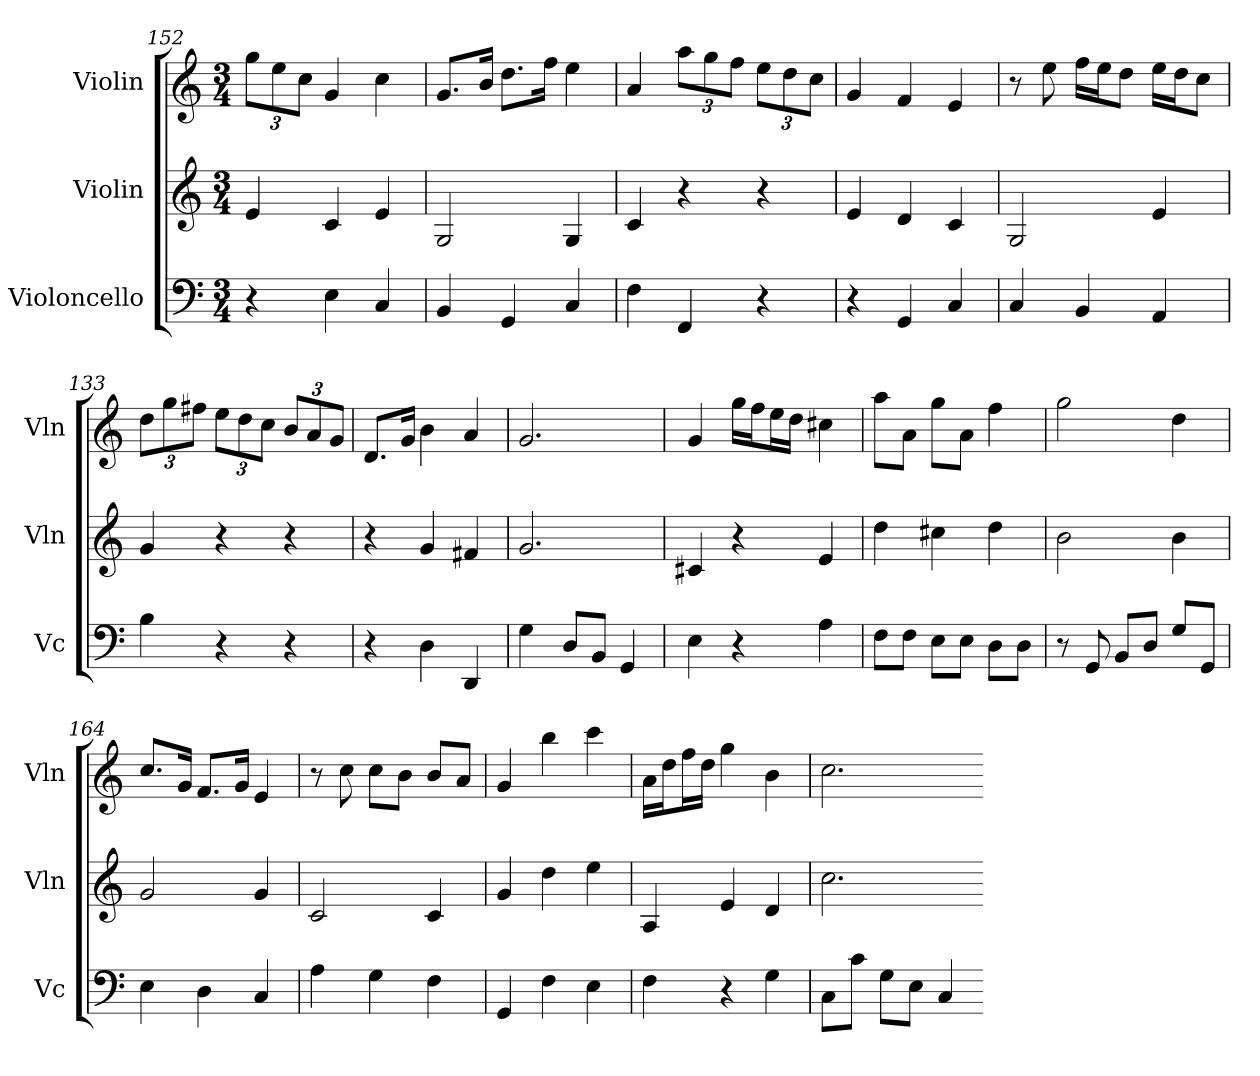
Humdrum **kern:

**kern	**kern	**kern
*part3	*part2	*part1
*staff3	*staff2	*staff1
*I"Violoncello	*I"Violin	*I"Violin
*I'Vc	*I'Vln	*I'Vln
*k[]	*k[]	*k[]
*M3/4	*M3/4	*M3/4
*MM120	*MM120	*MM120
=152	=152	=152
4r	4e	12ggL
.	.	12ee
.	.	12ccJ
4E	4c	4g
4C	4e	4cc
=60	=60	=60
4BB	2G	8.gL
.	.	16bJk
4GG	.	8.ddL
.	.	16ffJk
4C	4G	4ee
=158	=158	=158
4F	4c	4a
4FF	4r	12aaL
.	.	12gg
.	.	12ffJ
4r	4r	12eeL
.	.	12dd
.	.	12ccJ
=61	=61	=61
4r	4e	4g
4GG	4d	4f
4C	4c	4e
=154	=154	=154
4C	2G	8r
.	.	8ee
4BB	.	16ffLL
.	.	16eeJ
.	.	8ddJ
4AA	4e	16eeLL
.	.	16ddJ
.	.	8ccJ
=133	=133	=133
4B	4g	12ddL
.	.	12gg
.	.	12ff#XJ
4r	4r	12eeL
.	.	12dd
.	.	12ccJ
4r	4r	12bL
.	.	12a
.	.	12gJ
=169	=169	=169
4r	4r	8.dL
.	.	16gJk
4D	4g	4b
4DD	4f#X	4a
=94	=94	=94
4G	2.g	2.g
8DL	.	.
8BBJ	.	.
4GG	.	.
=25	=25	=25
4E	4c#X	4g
4r	4r	16ggLL
.	.	16ffJ
.	.	16eeL
.	.	16ddJJ
4A	4e	4cc#X
=71	=71	=71
8FL	4dd	8aaL
8FJ	.	8aJ
8EL	4cc#X	8ggL
8EJ	.	8aJ
8DL	4dd	4ff
8DJ	.	.
=108	=108	=108
8r	2b	2gg
8GG	.	.
8BBL	.	.
8DJ	.	.
8GL	4b	4dd
8GGJ	.	.
=164	=164	=164
4E	2g	8.ccL
.	.	16gJk
4D	.	8.fL
.	.	16gJk
4C	4g	4e
=174	=174	=174
4A	2c	8r
.	.	8cc
4G	.	8ccL
.	.	8bJ
4F	4c	8bL
.	.	8aJ
=49	=49	=49
4GG	4g	4g
4F	4dd	4bb
4E	4ee	4ccc
=173	=173	=173
4F	4A	16aLL
.	.	16ddJ
.	.	16ffL
.	.	16ddJJ
4r	4e	4gg
4G	4d	4b
=111	=111	=111
8CL	2.cc	2.cc
8cJ	.	.
8GL	.	.
8EJ	.	.
4C	.	.
=-	=-	=-
*-	*-	*-
